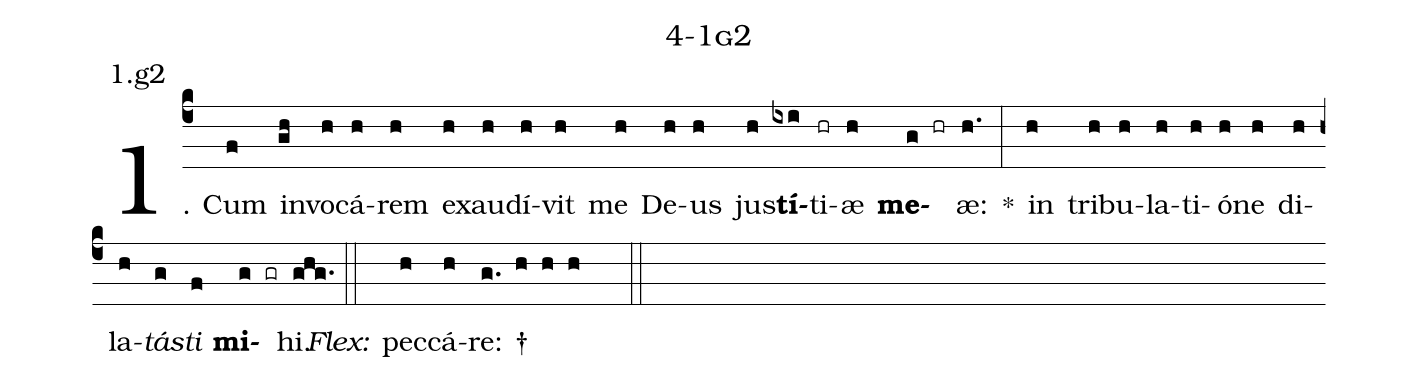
name: 4-1g2;
annotation: 1.g2;
%%
(c4)1. Cum(f) in(gh)vo(h)cá(h)rem(h) ex(h)au(h)dí(h)vit(h) me(h) De(h)us(h) jus(h)<b>tí</b>(ixi)ti(hr)æ(h) <b>me</b>(g hr)æ:(h.) *(:) in(h) tri(h)bu(h)la(h)ti(h)ó(h)ne(h) di(h)la(h)<i>tás</i>(g)<i>ti</i>(f) <b>mi</b>(g gr)hi.(ghg.) (::)
<i>Flex:</i>()  pec(h)cá(h)re: †(g. h h h  ::)
